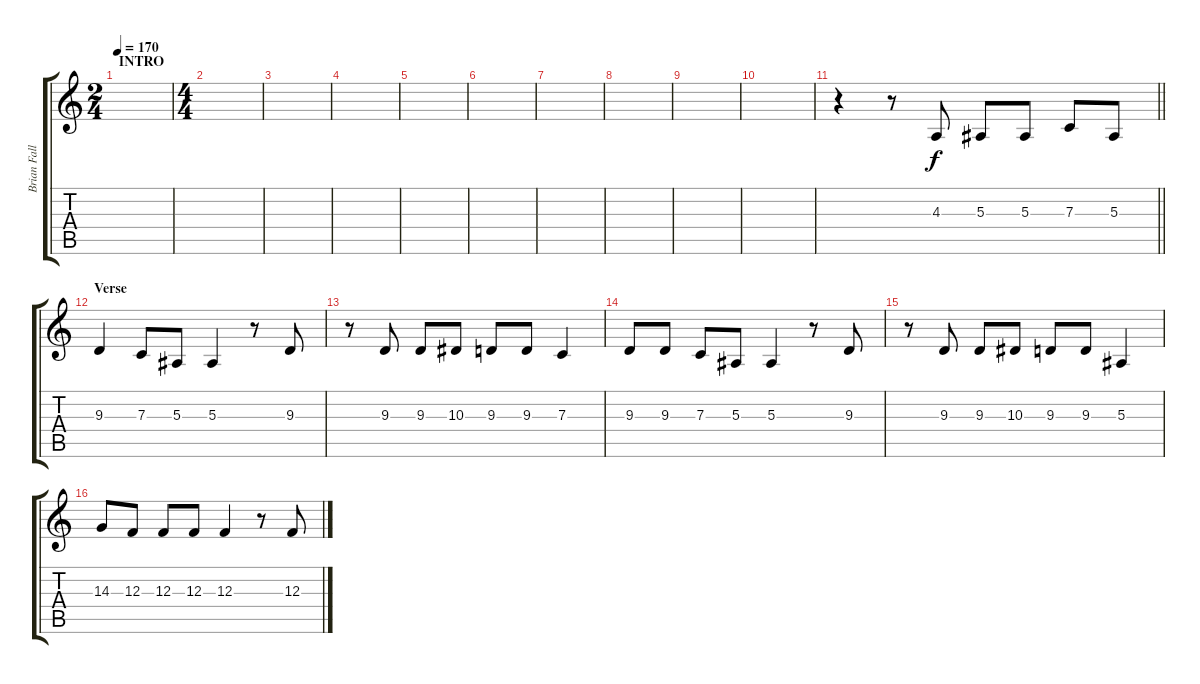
\track ("Brian Fallon - Vox" "Brian Fall") {instrument tenorsax}
\staff {score tabs}
\tuning (D4 A3 F3 C3 G2 D2) {hide}
\ts (2 4)
\section ("" "INTRO")
\tempo 170
\clef g2
\ks c
|
\ts (4 4)
|
|
|
|
|
|
|
|
|
\barLineRight lightlight
r.4 r.8 4.3.8 5.3.8 5.3.8 7.3.8 5.3.8 |
\section ("" "Verse")
9.3.4 7.3.8 5.3.8 5.3.4 r.8 9.3.8 |
r.8 9.3.8 9.3.8 10.3.8 9.3.8 9.3.8 7.3.4 |
9.3.8 9.3.8 7.3.8 5.3.8 5.3.4 r.8 9.3.8 |
r.8 9.3.8 9.3.8 10.3.8 9.3.8 9.3.8 5.3.4 |
14.3.8 12.3.8 12.3.8 12.3.8 12.3.4 r.8 12.3.8
